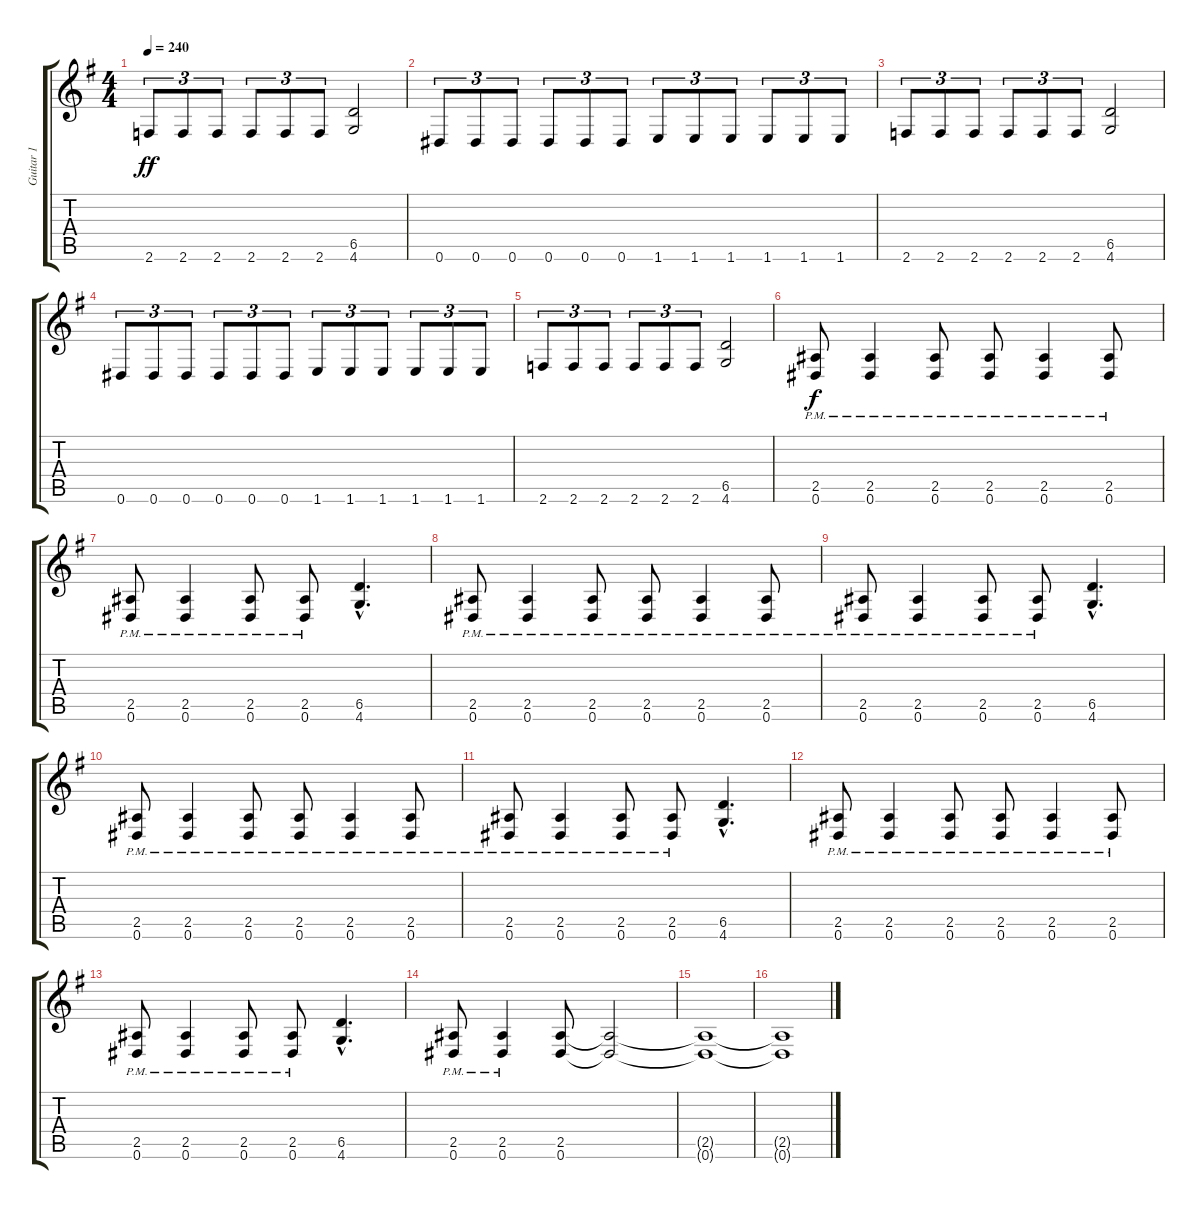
\track ("Guitar 1" "Guitar 1") {instrument distortionguitar}
\staff {score tabs}
\tuning (Eb4 Bb3 Gb3 Db3 Ab2 Eb2) {hide}
\ts (4 4)
\tempo 240
\clef g2
\ks eminor
2.6.8{tu (3 2) dy ff} 2.6.8{tu (3 2)} 2.6.8{tu (3 2)} 2.6.8{tu (3 2)} 2.6.8{tu (3 2)} 2.6.8{tu (3 2)} (6.5 4.6).2 |
0.6.8{tu (3 2)} 0.6.8{tu (3 2)} 0.6.8{tu (3 2)} 0.6.8{tu (3 2)} 0.6.8{tu (3 2)} 0.6.8{tu (3 2)} 1.6.8{tu (3 2)} 1.6.8{tu (3 2)} 1.6.8{tu (3 2)} 1.6.8{tu (3 2)} 1.6.8{tu (3 2)} 1.6.8{tu (3 2)} |
2.6.8{tu (3 2)} 2.6.8{tu (3 2)} 2.6.8{tu (3 2)} 2.6.8{tu (3 2)} 2.6.8{tu (3 2)} 2.6.8{tu (3 2)} (6.5 4.6).2 |
0.6.8{tu (3 2)} 0.6.8{tu (3 2)} 0.6.8{tu (3 2)} 0.6.8{tu (3 2)} 0.6.8{tu (3 2)} 0.6.8{tu (3 2)} 1.6.8{tu (3 2)} 1.6.8{tu (3 2)} 1.6.8{tu (3 2)} 1.6.8{tu (3 2)} 1.6.8{tu (3 2)} 1.6.8{tu (3 2)} |
2.6.8{tu (3 2)} 2.6.8{tu (3 2)} 2.6.8{tu (3 2)} 2.6.8{tu (3 2)} 2.6.8{tu (3 2)} 2.6.8{tu (3 2)} (6.5 4.6).2 |
(2.5{pm} 0.6{pm}).8{dy f} (2.5{pm} 0.6{pm}).4 (2.5{pm} 0.6{pm}).8 (2.5{pm} 0.6{pm}).8 (2.5{pm} 0.6{pm}).4 (2.5{pm} 0.6{pm}).8 |
(2.5{pm} 0.6{pm}).8 (2.5{pm} 0.6{pm}).4 (2.5{pm} 0.6{pm}).8 (2.5{pm} 0.6{pm}).8 (6.5{hac} 4.6{hac}).4{d} |
(2.5{pm} 0.6{pm}).8 (2.5{pm} 0.6{pm}).4 (2.5{pm} 0.6{pm}).8 (2.5{pm} 0.6{pm}).8 (2.5{pm} 0.6{pm}).4 (2.5{pm} 0.6{pm}).8 |
(2.5{pm} 0.6{pm}).8 (2.5{pm} 0.6{pm}).4 (2.5{pm} 0.6{pm}).8 (2.5{pm} 0.6{pm}).8 (6.5{hac} 4.6{hac}).4{d} |
(2.5{pm} 0.6{pm}).8 (2.5{pm} 0.6{pm}).4 (2.5{pm} 0.6{pm}).8 (2.5{pm} 0.6{pm}).8 (2.5{pm} 0.6{pm}).4 (2.5{pm} 0.6{pm}).8 |
(2.5{pm} 0.6{pm}).8 (2.5{pm} 0.6{pm}).4 (2.5{pm} 0.6{pm}).8 (2.5{pm} 0.6{pm}).8 (6.5{hac} 4.6{hac}).4{d} |
(2.5{pm} 0.6{pm}).8 (2.5{pm} 0.6{pm}).4 (2.5{pm} 0.6{pm}).8 (2.5{pm} 0.6{pm}).8 (2.5{pm} 0.6{pm}).4 (2.5{pm} 0.6{pm}).8 |
(2.5{pm} 0.6{pm}).8 (2.5{pm} 0.6{pm}).4 (2.5{pm} 0.6{pm}).8 (2.5{pm} 0.6{pm}).8 (6.5{hac} 4.6{hac}).4{d} |
(2.5{pm} 0.6{pm}).8 (2.5{pm} 0.6{pm}).4 (2.5 0.6).8 (2.5{t} 0.6{t}).2 |
(2.5{t} 0.6{t}).1 |
(2.5{t} 0.6{t}).1
